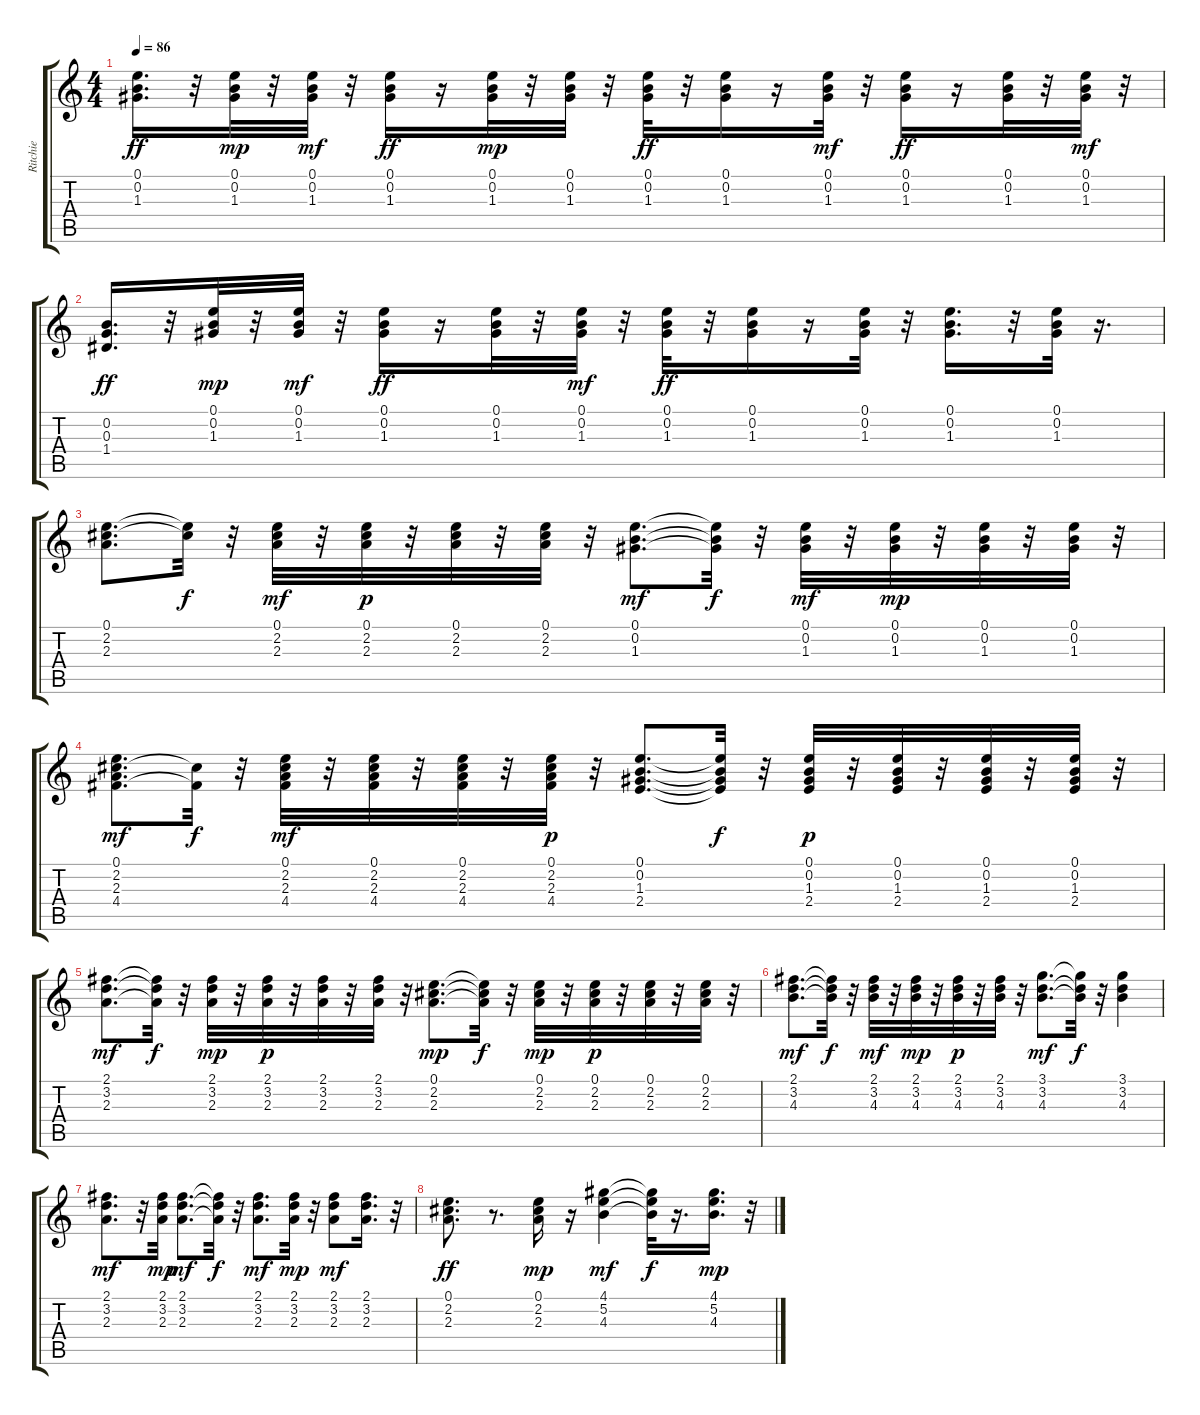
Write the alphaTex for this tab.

\track ("Ritchie" "Ritchie") {instrument acousticguitarsteel}
\staff {score tabs}
\tuning (E4 B3 G3 D3 A2 E2) {hide}
\ts (4 4)
\tempo 86
\clef g2
\ks c
(0.1 0.2 1.3).16{d dy ff} r.32 (0.1 0.2 1.3).32{dy mp} r.32 (0.1 0.2 1.3).32{dy mf} r.32 (0.1 0.2 1.3).16{dy ff} r.16 (0.1 0.2 1.3).32{dy mp} r.32 (0.1 0.2 1.3).32 r.32 (0.1 0.2 1.3).32{dy ff} r.32 (0.1 0.2 1.3).16 r.16 (0.1 0.2 1.3).32{dy mf} r.32 (0.1 0.2 1.3).16{dy ff} r.16 (0.1 0.2 1.3).32 r.32 (0.1 0.2 1.3).32{dy mf} r.32 |
(0.2 0.3 1.4).16{d dy ff} r.32 (0.1 0.2 1.3).32{dy mp} r.32 (0.1 0.2 1.3).32{dy mf} r.32 (0.1 0.2 1.3).16{dy ff} r.16 (0.1 0.2 1.3).32 r.32 (0.1 0.2 1.3).32{dy mf} r.32 (0.1 0.2 1.3).32{dy ff} r.32 (0.1 0.2 1.3).16 r.16 (0.1 0.2 1.3).32 r.32 (0.1 0.2 1.3).16{d} r.32 (0.1 0.2 1.3).32 r.16{d} |
(0.1 2.2 2.3).8{d} (0.1{t} 2.2{t}).32{dy f} r.32 (0.1 2.2 2.3).32{dy mf} r.32 (0.1 2.2 2.3).32{dy p} r.32 (0.1 2.2 2.3).32 r.32 (0.1 2.2 2.3).32 r.32 (0.1 0.2 1.3).8{d dy mf} (0.1{t} 0.2{t} 1.3{t}).32{dy f} r.32 (0.1 0.2 1.3).32{dy mf} r.32 (0.1 0.2 1.3).32{dy mp} r.32 (0.1 0.2 1.3).32 r.32 (0.1 0.2 1.3).32 r.32 |
(0.1 2.2 2.3 4.4).8{d dy mf} (2.2{t} 4.4{t}).32{dy f} r.32 (0.1 2.2 2.3 4.4).32{dy mf} r.32 (0.1 2.2 2.3 4.4).32 r.32 (0.1 2.2 2.3 4.4).32 r.32 (0.1 2.2 2.3 4.4).32{dy p} r.32 (0.1 0.2 1.3 2.4).8{d} (0.1{t} 0.2{t} 1.3{t} 2.4{t}).32{dy f} r.32 (0.1 0.2 1.3 2.4).32{dy p} r.32 (0.1 0.2 1.3 2.4).32 r.32 (0.1 0.2 1.3 2.4).32 r.32 (0.1 0.2 1.3 2.4).32 r.32 |
(2.1 3.2 2.3).8{d dy mf} (2.1{t} 3.2{t} 2.3{t}).32{dy f} r.32 (2.1 3.2 2.3).32{dy mp} r.32 (2.1 3.2 2.3).32{dy p} r.32 (2.1 3.2 2.3).32 r.32 (2.1 3.2 2.3).32 r.32 (0.1 2.2 2.3).8{d dy mp} (0.1{t} 2.2{t} 2.3{t}).32{dy f} r.32 (0.1 2.2 2.3).32{dy mp} r.32 (0.1 2.2 2.3).32{dy p} r.32 (0.1 2.2 2.3).32 r.32 (0.1 2.2 2.3).32 r.32 |
(2.1 3.2 4.3).8{d dy mf} (2.1{t} 3.2{t} 4.3{t}).32{dy f} r.32 (2.1 3.2 4.3).32{dy mf} r.32 (2.1 3.2 4.3).32{dy mp} r.32 (2.1 3.2 4.3).32{dy p} r.32 (2.1 3.2 4.3).32 r.32 (3.1 3.2 4.3).8{d dy mf} (3.1{t} 3.2{t} 4.3{t}).32{dy f} r.32 (3.1 3.2 4.3).4 |
(2.1 3.2 2.3).8{d dy mf} r.32 (2.1 3.2 2.3).32{dy mp} (2.1 3.2 2.3).8{d dy mf} (2.1{t} 3.2{t} 2.3{t}).32{dy f} r.32 (2.1 3.2 2.3).8{d dy mf} (2.1 3.2 2.3).32{dy mp} r.32 (2.1 3.2 2.3).8{dy mf} (2.1 3.2 2.3).16{d} r.32 |
(0.1 2.2 2.3).8{d dy ff} r.8{d} (0.1 2.2 2.3).16{dy mp} r.16 (4.1 5.2 4.3).4{dy mf} (4.1{t} 5.2{t} 4.3{t}).32{dy f} r.16{d} (4.1 5.2 4.3).16{d dy mp} r.32
